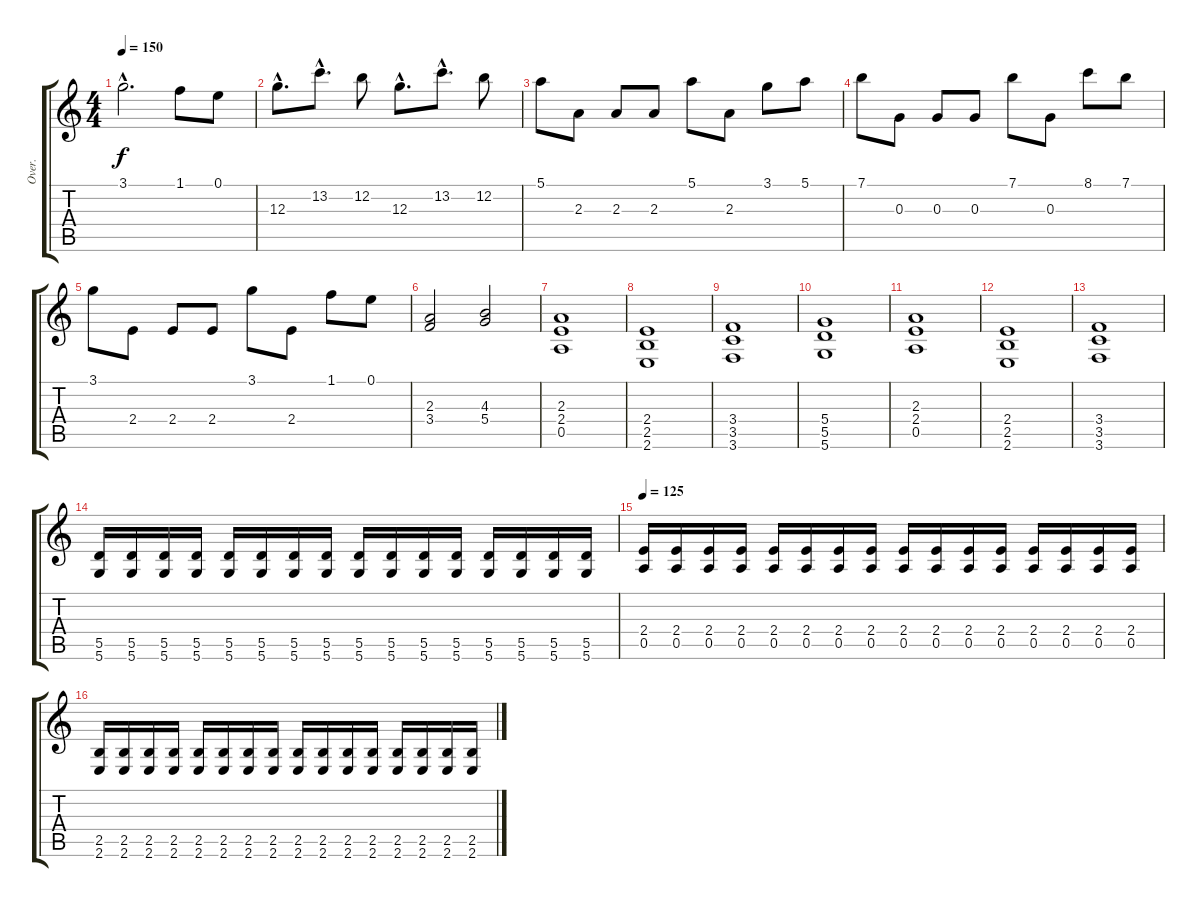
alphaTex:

\track ("Over." "Over.") {instrument overdrivenguitar}
\staff {score tabs}
\tuning (E4 B3 G3 D3 A2 D2) {hide}
\ts (4 4)
\tempo 150
\clef g2
\ks c
3.1{hac}.2{d dy f} 1.1.8 0.1.8 |
12.3{hac}.8{d} 13.2{hac}.8{d} 12.2.8 12.3{hac}.8{d} 13.2{hac}.8{d} 12.2.8 |
5.1.8 2.3.8 2.3.8 2.3.8 5.1.8 2.3.8 3.1.8 5.1.8 |
7.1.8 0.3.8 0.3.8 0.3.8 7.1.8 0.3.8 8.1.8 7.1.8 |
3.1.8 2.4.8 2.4.8 2.4.8 3.1.8 2.4.8 1.1.8 0.1.8 |
(2.3 3.4).2 (4.3 5.4).2 |
(2.3 2.4 0.5).1 |
(2.4 2.5 2.6).1 |
(3.4 3.5 3.6).1 |
(5.4 5.5 5.6).1 |
(2.3 2.4 0.5).1 |
(2.4 2.5 2.6).1 |
(3.4 3.5 3.6).1 |
(5.5 5.6).16 (5.5 5.6).16 (5.5 5.6).16 (5.5 5.6).16 (5.5 5.6).16 (5.5 5.6).16 (5.5 5.6).16 (5.5 5.6).16 (5.5 5.6).16 (5.5 5.6).16 (5.5 5.6).16 (5.5 5.6).16 (5.5 5.6).16 (5.5 5.6).16 (5.5 5.6).16 (5.5 5.6).16 |
\tempo 125
(2.4 0.5).16{volume 10} (2.4 0.5).16 (2.4 0.5).16 (2.4 0.5).16 (2.4 0.5).16 (2.4 0.5).16 (2.4 0.5).16 (2.4 0.5).16 (2.4 0.5).16 (2.4 0.5).16 (2.4 0.5).16 (2.4 0.5).16 (2.4 0.5).16 (2.4 0.5).16 (2.4 0.5).16 (2.4 0.5).16 |
(2.5 2.6).16 (2.5 2.6).16 (2.5 2.6).16 (2.5 2.6).16 (2.5 2.6).16 (2.5 2.6).16 (2.5 2.6).16 (2.5 2.6).16 (2.5 2.6).16 (2.5 2.6).16 (2.5 2.6).16 (2.5 2.6).16 (2.5 2.6).16 (2.5 2.6).16 (2.5 2.6).16 (2.5 2.6).16
